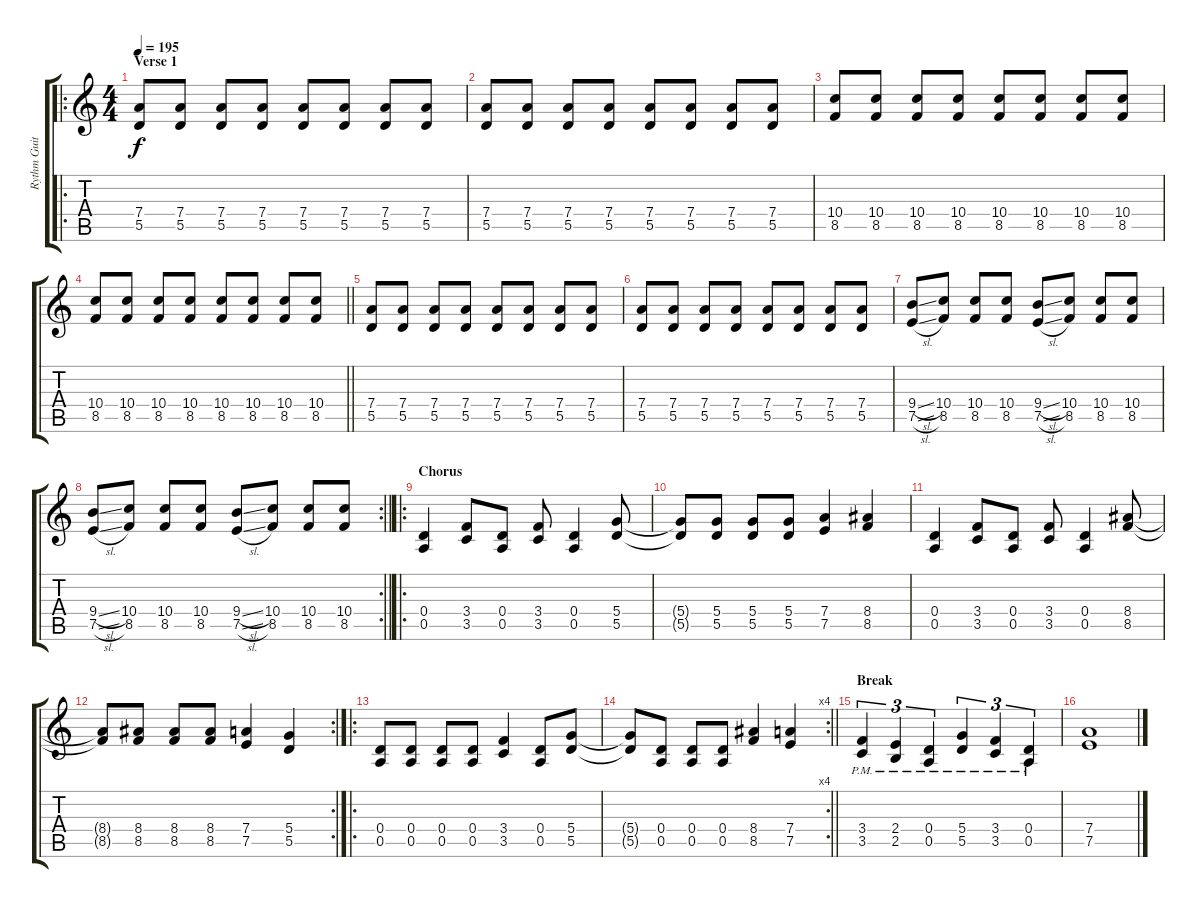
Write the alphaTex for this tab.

\track ("Rythm Guitar" "Rythm Guit") {instrument distortionguitar}
\staff {score tabs}
\tuning (E4 B3 G3 D3 A2 E2) {hide}
\ro
\ts (4 4)
\section ("" "Verse 1")
\tempo 195
\clef g2
\ks c
(7.4 5.5).8{dy f} (7.4 5.5).8 (7.4 5.5).8 (7.4 5.5).8 (7.4 5.5).8 (7.4 5.5).8 (7.4 5.5).8 (7.4 5.5).8 |
(7.4 5.5).8 (7.4 5.5).8 (7.4 5.5).8 (7.4 5.5).8 (7.4 5.5).8 (7.4 5.5).8 (7.4 5.5).8 (7.4 5.5).8 |
(10.4 8.5).8 (10.4 8.5).8 (10.4 8.5).8 (10.4 8.5).8 (10.4 8.5).8 (10.4 8.5).8 (10.4 8.5).8 (10.4 8.5).8 |
\barLineRight lightlight
(10.4 8.5).8 (10.4 8.5).8 (10.4 8.5).8 (10.4 8.5).8 (10.4 8.5).8 (10.4 8.5).8 (10.4 8.5).8 (10.4 8.5).8 |
(7.4 5.5).8 (7.4 5.5).8 (7.4 5.5).8 (7.4 5.5).8 (7.4 5.5).8 (7.4 5.5).8 (7.4 5.5).8 (7.4 5.5).8 |
(7.4 5.5).8 (7.4 5.5).8 (7.4 5.5).8 (7.4 5.5).8 (7.4 5.5).8 (7.4 5.5).8 (7.4 5.5).8 (7.4 5.5).8 |
(9.4{sl} 7.5{sl}).8 (10.4 8.5).8 (10.4 8.5).8 (10.4 8.5).8 (9.4{sl} 7.5{sl}).8 (10.4 8.5).8 (10.4 8.5).8 (10.4 8.5).8 |
\rc 2
\barLineRight lightlight
(9.4{sl} 7.5{sl}).8 (10.4 8.5).8 (10.4 8.5).8 (10.4 8.5).8 (9.4{sl} 7.5{sl}).8 (10.4 8.5).8 (10.4 8.5).8 (10.4 8.5).8 |
\ro
\section ("" "Chorus")
(0.4 0.5).4 (3.4 3.5).8 (0.4 0.5).8 (3.4 3.5).8 (0.4 0.5).4 (5.4 5.5).8 |
(5.4{t} 5.5{t}).8 (5.4 5.5).8 (5.4 5.5).8 (5.4 5.5).8 (7.4 7.5).4 (8.4 8.5).4 |
(0.4 0.5).4 (3.4 3.5).8 (0.4 0.5).8 (3.4 3.5).8 (0.4 0.5).4 (8.4 8.5).8 |
\rc 2
(8.4{t} 8.5{t}).8 (8.4 8.5).8 (8.4 8.5).8 (8.4 8.5).8 (7.4 7.5).4 (5.4 5.5).4 |
\ro
(0.4 0.5).8 (0.4 0.5).8 (0.4 0.5).8 (0.4 0.5).8 (3.4 3.5).4 (0.4 0.5).8 (5.4 5.5).8 |
\rc 4
\barLineRight lightlight
(5.4{t} 5.5{t}).8 (0.4 0.5).8 (0.4 0.5).8 (0.4 0.5).8 (8.4 8.5).4 (7.4 7.5).4 |
\section ("" "Break")
(3.4{pm} 3.5{pm}).4{tu (3 2)} (2.4{pm} 2.5{pm}).4{tu (3 2)} (0.4{pm} 0.5{pm}).4{tu (3 2)} (5.4{pm} 5.5{pm}).4{tu (3 2)} (3.4{pm} 3.5{pm}).4{tu (3 2)} (0.4{pm} 0.5{pm}).4{tu (3 2)} |
(7.4 7.5).1
